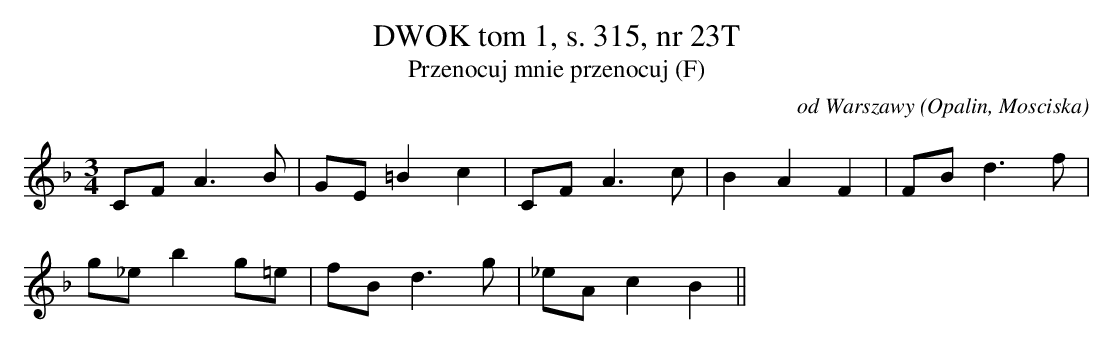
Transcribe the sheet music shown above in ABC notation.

X:1
T: DWOK tom 1, s. 315, nr 23T
T: Przenocuj mnie przenocuj (F)
O: od Warszawy (Opalin, Mosciska)
M: 3/4
L: 1/8
K: F
CFA3B | GE=B2c2 | CFA3c | B2A2F2 | FBd3f |
g_eb2g=e | fBd3g | _eAc2B2||
